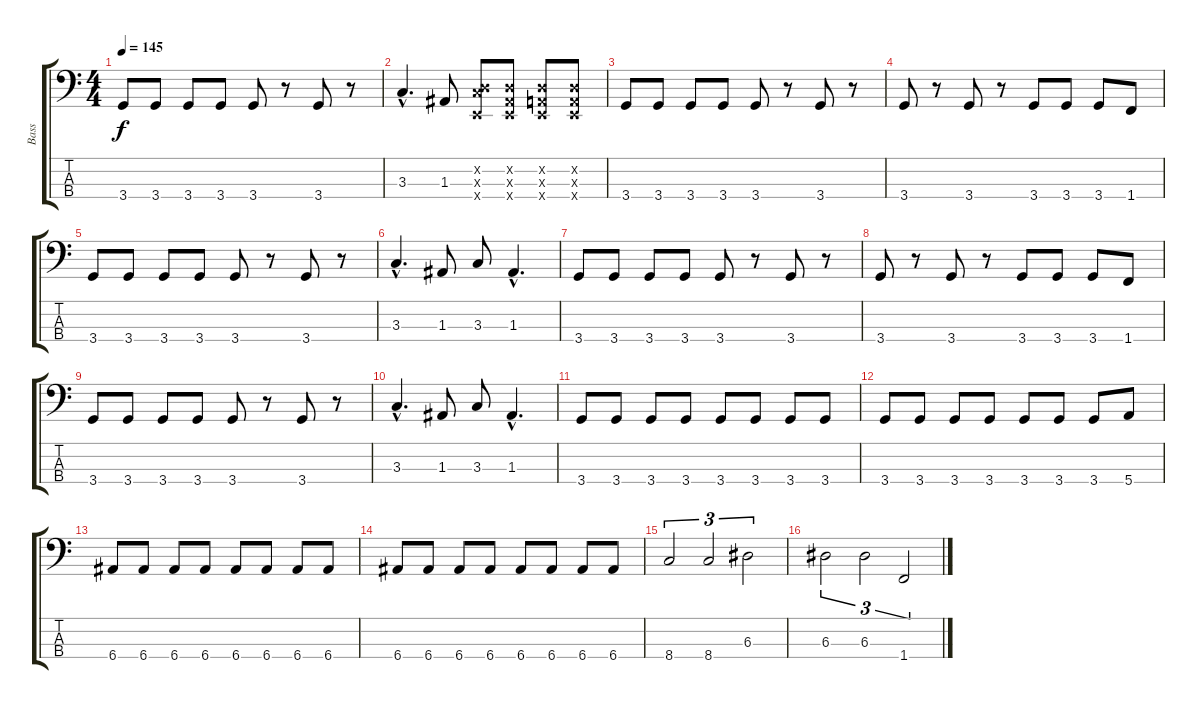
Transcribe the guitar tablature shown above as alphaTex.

\track ("Bass" "Bass") {instrument electricbasspick}
\staff {score tabs}
\tuning (G2 D2 A1 E1) {hide}
\ts (4 4)
\tempo 145
\clef f4
\ks c
3.4.8{dy f} 3.4.8 3.4.8 3.4.8 3.4.8 r.8 3.4.8 r.8 |
3.3{hac}.4{d} 1.3.8 (0.2{x} 3.3{x} 0.4{x}).8 (0.2{x} 1.3{x} 0.4{x}).8 (0.2{x} 0.3{x} 0.4{x}).8 (0.2{x} 0.3{x} 0.4{x}).8 |
3.4.8 3.4.8 3.4.8 3.4.8 3.4.8 r.8 3.4.8 r.8 |
3.4.8 r.8 3.4.8 r.8 3.4.8 3.4.8 3.4.8 1.4.8 |
3.4.8 3.4.8 3.4.8 3.4.8 3.4.8 r.8 3.4.8 r.8 |
3.3{hac}.4{d} 1.3.8 3.3.8 1.3{hac}.4{d} |
3.4.8 3.4.8 3.4.8 3.4.8 3.4.8 r.8 3.4.8 r.8 |
3.4.8 r.8 3.4.8 r.8 3.4.8 3.4.8 3.4.8 1.4.8 |
3.4.8 3.4.8 3.4.8 3.4.8 3.4.8 r.8 3.4.8 r.8 |
3.3{hac}.4{d} 1.3.8 3.3.8 1.3{hac}.4{d} |
3.4.8 3.4.8 3.4.8 3.4.8 3.4.8 3.4.8 3.4.8 3.4.8 |
3.4.8 3.4.8 3.4.8 3.4.8 3.4.8 3.4.8 3.4.8 5.4.8 |
6.4.8 6.4.8 6.4.8 6.4.8 6.4.8 6.4.8 6.4.8 6.4.8 |
6.4.8 6.4.8 6.4.8 6.4.8 6.4.8 6.4.8 6.4.8 6.4.8 |
8.4.2{tu (3 2)} 8.4.2{tu (3 2)} 6.3.2{tu (3 2)} |
6.3.2{tu (3 2)} 6.3.2{tu (3 2)} 1.4.2{tu (3 2)}
